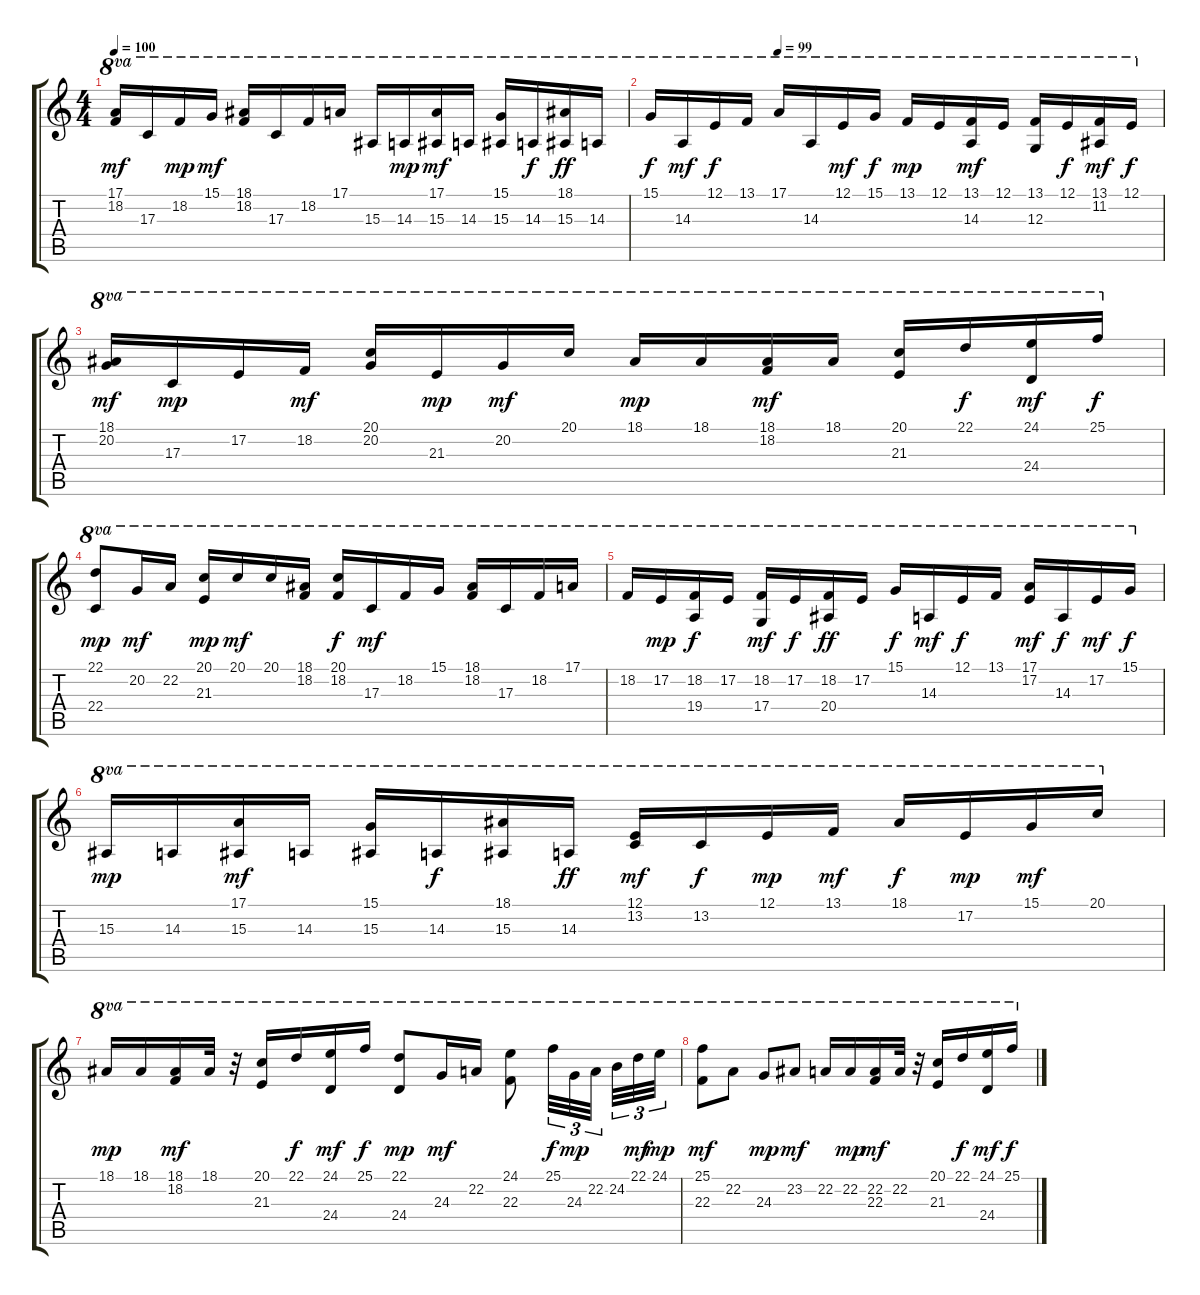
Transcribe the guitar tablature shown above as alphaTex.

\track "" {instrument acousticgrandpiano}
\staff {score tabs}
\tuning (E4 B3 G3 D3 A2 E2) {hide}
\ts (4 4)
\tempo 100
\clef g2
\ks c
(17.1 18.2).16{ot 8va dy mf} 17.3.16{ot 8va} 18.2.16{ot 8va dy mp} 15.1.16{ot 8va dy mf} (18.1 18.2).16{ot 8va} 17.3.16{ot 8va} 18.2.16{ot 8va} 17.1.16{ot 8va} 15.3.16{ot 8va} 14.3.16{ot 8va dy mp} (17.1 15.3).16{ot 8va dy mf} 14.3.16{ot 8va} (15.1 15.3).16{ot 8va} 14.3.16{ot 8va dy f} (18.1 15.3).16{ot 8va dy ff} 14.3.16{ot 8va} |
\tempo (99 0.25)
15.1.16{ot 8va dy f} 14.3.16{ot 8va dy mf} 12.1.16{ot 8va dy f} 13.1.16{ot 8va} 17.1.16{ot 8va} 14.3.16{ot 8va} 12.1.16{ot 8va dy mf} 15.1.16{ot 8va dy f} 13.1.16{ot 8va dy mp} 12.1.16{ot 8va} (13.1 14.3).16{ot 8va dy mf} 12.1.16{ot 8va} (13.1 12.3).16{ot 8va} 12.1.16{ot 8va dy f} (13.1 11.2).16{ot 8va dy mf} 12.1.16{ot 8va dy f} |
(18.1 20.2).16{ot 8va dy mf} 17.3.16{ot 8va dy mp} 17.2.16{ot 8va} 18.2.16{ot 8va dy mf} (20.1 20.2).16{ot 8va} 21.3.16{ot 8va dy mp} 20.2.16{ot 8va dy mf} 20.1.16{ot 8va} 18.1.16{ot 8va dy mp} 18.1.16{ot 8va} (18.1 18.2).16{ot 8va dy mf} 18.1.16{ot 8va} (20.1 21.3).16{ot 8va} 22.1.16{ot 8va dy f} (24.1 24.4).16{ot 8va dy mf} 25.1.16{ot 8va dy f} |
(22.1 22.4).8{ot 8va dy mp} 20.2.16{ot 8va dy mf} 22.2.16{ot 8va} (20.1 21.3).16{ot 8va dy mp} 20.1.16{ot 8va dy mf} 20.1.16{ot 8va} (18.1 18.2).16{ot 8va} (20.1 18.2).16{ot 8va dy f} 17.3.16{ot 8va dy mf} 18.2.16{ot 8va} 15.1.16{ot 8va} (18.1 18.2).16{ot 8va} 17.3.16{ot 8va} 18.2.16{ot 8va} 17.1.16{ot 8va} |
18.2.16{ot 8va} 17.2.16{ot 8va dy mp} (18.2 19.4).16{ot 8va dy f} 17.2.16{ot 8va} (18.2 17.4).16{ot 8va dy mf} 17.2.16{ot 8va dy f} (18.2 20.4).16{ot 8va dy ff} 17.2.16{ot 8va} 15.1.16{ot 8va dy f} 14.3.16{ot 8va dy mf} 12.1.16{ot 8va dy f} 13.1.16{ot 8va} (17.1 17.2).16{ot 8va dy mf} 14.3.16{ot 8va dy f} 17.2.16{ot 8va dy mf} 15.1.16{ot 8va dy f} |
15.3.16{ot 8va dy mp} 14.3.16{ot 8va} (17.1 15.3).16{ot 8va dy mf} 14.3.16{ot 8va} (15.1 15.3).16{ot 8va} 14.3.16{ot 8va dy f} (18.1 15.3).16{ot 8va} 14.3.16{ot 8va dy ff} (12.1 13.2).16{ot 8va dy mf} 13.2.16{ot 8va dy f} 12.1.16{ot 8va dy mp} 13.1.16{ot 8va dy mf} 18.1.16{ot 8va dy f} 17.2.16{ot 8va dy mp} 15.1.16{ot 8va dy mf} 20.1.16{ot 8va} |
18.1.16{ot 8va dy mp} 18.1.16{ot 8va} (18.1 18.2).16{ot 8va dy mf} 18.1.32{ot 8va} r.32{ot 8va} (20.1 21.3).16{ot 8va} 22.1.16{ot 8va dy f} (24.1 24.4).16{ot 8va dy mf} 25.1.16{ot 8va dy f} (22.1 24.4).8{ot 8va dy mp} 24.3.16{ot 8va dy mf} 22.2.16{ot 8va} (24.1 22.3).8{ot 8va} 25.1.32{tu (3 2) ot 8va dy f} 24.3.32{tu (3 2) ot 8va dy mp} 22.2.32{tu (3 2) ot 8va beam splitsecondary} 24.2.32{tu (3 2) ot 8va} 22.1.32{tu (3 2) ot 8va dy mf} 24.1.32{tu (3 2) ot 8va dy mp} |
(25.1 22.3).8{ot 8va dy mf} 22.2.8{ot 8va} 24.3.8{ot 8va dy mp} 23.2.8{ot 8va dy mf} 22.2.16{ot 8va} 22.2.16{ot 8va dy mp} (22.2 22.3).16{ot 8va dy mf} 22.2.32{ot 8va} r.32{ot 8va} (20.1 21.3).16{ot 8va} 22.1.16{ot 8va dy f} (24.1 24.4).16{ot 8va dy mf} 25.1.16{ot 8va dy f}
